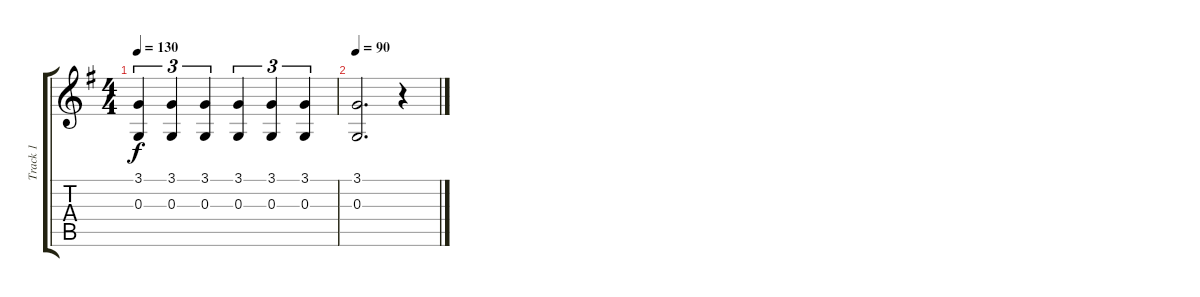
\track ("Track 1" "Track 1") {instrument tenorsax}
\staff {score tabs}
\tuning (E4 B3 G3 D3 A2 E2) {hide}
\ts (4 4)
\tempo 130
\clef g2
\ks g
(3.1 0.3).4{tu (3 2) dy f} (3.1 0.3).4{tu (3 2)} (3.1 0.3).4{tu (3 2)} (3.1 0.3).4{tu (3 2)} (3.1 0.3).4{tu (3 2)} (3.1 0.3).4{tu (3 2)} |
\tempo 90
(3.1 0.3).2{d} r.4
